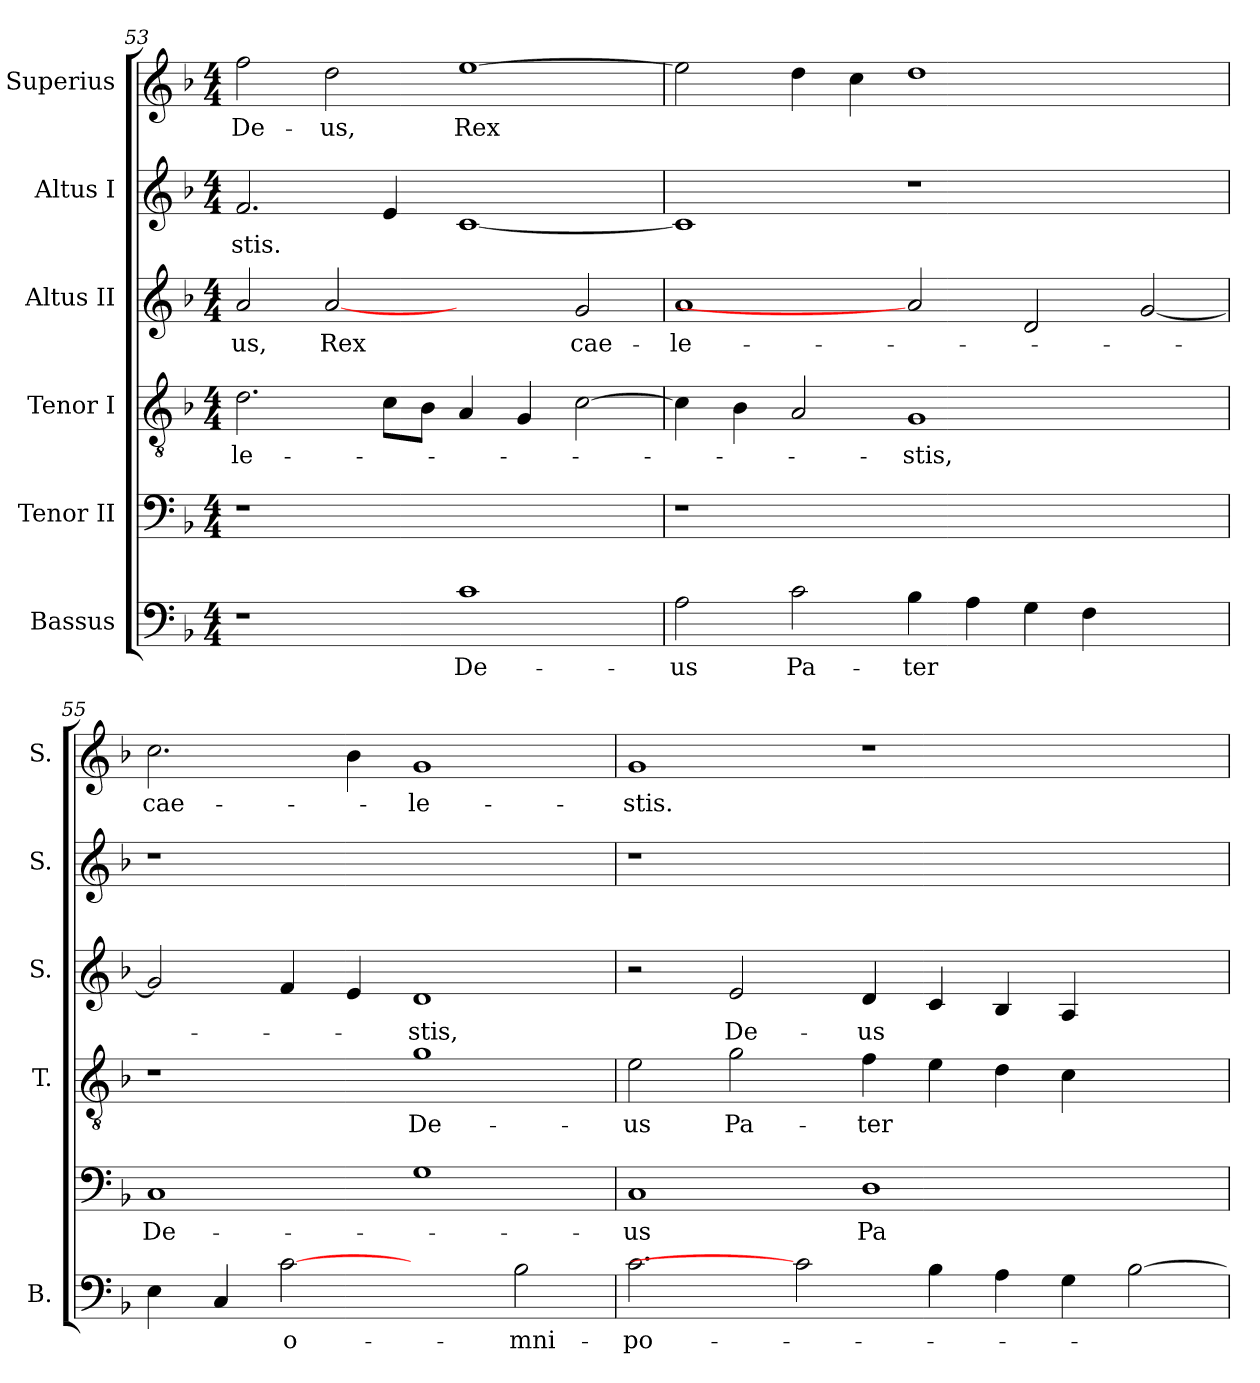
**kern	**text	**kern	**text	**kern	**text	**kern	**text	**kern	**text	**kern	**text
*part6	*part6	*part5	*part5	*part4	*part4	*part3	*part3	*part2	*part2	*part1	*part1
*staff6	*staff6	*staff5	*staff5	*staff4	*staff4	*staff3	*staff3	*staff2	*staff2	*staff1	*staff1
*I"Bassus	*	*I"Tenor II	*	*I"Tenor I	*	*I"Altus II	*	*I"Altus I	*	*I"Superius	*
*I'B.	*	*	*	*I'T.	*	*I'S.	*	*I'S.	*	*I'S.	*
*clefF4	*	*clefF4	*	*clefGv2	*	*clefG2	*	*clefG2	*	*clefG2	*
*	*	*	*	*ITrd7c12	*	*	*	*	*	*	*
*k[b-]	*	*k[b-]	*	*k[b-]	*	*k[b-]	*	*k[b-]	*	*k[b-]	*
*F:	*	*F:	*	*F:	*	*F:	*	*F:	*	*F:	*
*M4/4	*	*M4/4	*	*M4/4	*	*M4/4	*	*M4/4	*	*M4/4	*
=53	=53	=53	=53	=53	=53	=53	=53	=53	=53	=53	=53
!	!	!LO:N:vis=1	!	!	!	!	!	!	!	!	!
!	!	!	!	!	!LO:LY:b:color=#000000	!	!	!	!	!	!
!	!	!	!	!	!	!	!LO:LY:b:color=#000000	!	!	!	!
!	!	!	!	!	!	!	!	!	!LO:LY:b:color=#000000	!	!
!	!	!	!	!	!	!	!	!	!	!	!LO:LY:b:color=#000000
1r	.	1r	.	2.Di\	-le-	2ai/	-us,	2.fi/	-stis.	2ffi\	De-
!	!	!	!	!	!	!	!LO:LY:b:color=#000000	!	!	!	!
!	!	!	!	!	!	!	!	!	!	!	!LO:LY:b:color=#000000
.	.	.	.	.	.	[2ai	Rex	.	.	2ddi\	-us,
.	.	.	.	8Ci\L	.	.	.	4ei/	.	.	.
.	.	.	.	8BB-i\J	.	.	.	.	.	.	.
!	!LO:LY:b:color=#000000	!	!	!	!	!	!	!	!	!	!
!	!	!	!	!	!	!	!	!	!	!	!LO:LY:b:color=#000000
1ci	De-	1ryy	.	4AAi/	.	2ryy	.	[<1ci	.	[>1eei	Rex
.	.	.	.	4GGi/	.	.	.	.	.	.	.
!	!	!	!	!	!	!	!LO:LY:b:color=#000000	!	!	!	!
.	.	.	.	[>2Ci\	.	2gi/	cae-	.	.	.	.
!!LO:PB:g=z
=54	=54	=54	=54	=54	=54	=54	=54	=54	=54	=54	=54
!	!LO:LY:b:color=#000000	!LO:N:vis=1	!	!	!	!	!	!	!	!	!
!	!	!	!	!	!	!	!LO:LY:b:color=#000000	!	!	!	!
2Ai\	-us	1r	.	4Ci\]	.	1ai	-le-	1ci]	.	2eei\]	.
.	.	.	.	4BB-i\	.	.	.	.	.	.	.
!	!LO:LY:b:color=#000000	!	!	!	!	!	!	!	!	!	!
2ci\	Pa-	.	.	2AAi/	.	.	.	.	.	4ddi\	.
.	.	.	.	.	.	.	.	.	.	4cci\	.
!	!LO:LY:b:color=#000000	!	!	!	!	!	!	!	!	!	!
!	!	!	!	!	!LO:LY:b:color=#000000	!	!	!	!	!	!
4B-i\	-ter	1.ryy	.	1GGi	-stis,	2ai]	.	1r	.	1ddi	.
4Ai\	.	.	.	.	.	.	.	.	.	.	.
4Gi\	.	.	.	.	.	2di/	.	.	.	.	.
4Fi\	.	.	.	.	.	.	.	.	.	.	.
2ryy	.	.	.	2ryy	.	[<2gi/	.	2ryy	.	2ryy	.
=55	=55	=55	=55	=55	=55	=55	=55	=55	=55	=55	=55
!	!	!	!LO:LY:b:color=#000000	!	!	!	!	!LO:N:vis=1	!	!	!
!	!	!	!	!	!	!	!	!	!	!	!LO:LY:b:color=#000000
4Ei\	.	1Ci	De-	1r	.	2gi/]	.	1r	.	2.cci\	cae-
4Ci/	.	.	.	.	.	.	.	.	.	.	.
!	!LO:LY:b:color=#000000	!	!	!	!	!	!	!	!	!	!
[2ci	o-	.	.	.	.	4fi/	.	.	.	.	.
.	.	.	.	.	.	4ei/	.	.	.	4b-i\	.
!	!	!	!	!	!LO:LY:b:color=#000000	!	!	!	!	!	!
!	!	!	!	!	!	!	!LO:LY:b:color=#000000	!	!	!	!
!	!	!	!	!	!	!	!	!	!	!	!LO:LY:b:color=#000000
2ryy	.	1Gi	.	1Gi	De-	1di	-stis,	1ryy	.	1gi	-le-
!	!LO:LY:b:color=#000000	!	!	!	!	!	!	!	!	!	!
2B-i\	-mni-	.	.	.	.	.	.	.	.	.	.
=56	=56	=56	=56	=56	=56	=56	=56	=56	=56	=56	=56
!	!LO:LY:b:color=#000000	!	!	!	!	!	!	!	!	!	!
!	!	!	!LO:LY:b:color=#000000	!	!	!	!	!	!	!	!
!	!	!	!	!	!LO:LY:b:color=#000000	!	!	!LO:N:vis=1	!	!	!
!	!	!	!	!	!	!	!	!	!	!	!LO:LY:b:color=#000000
2.ci\	-po-	1Ci	-us	2Ei\	-us	2r	.	1r	.	1gi	-stis.
!	!	!	!	!	!LO:LY:b:color=#000000	!	!	!	!	!	!
!	!	!	!	!	!	!	!LO:LY:b:color=#000000	!	!	!	!
.	.	.	.	2Gi\	Pa-	2ei/	De-	.	.	.	.
2ci]	.	.	.	.	.	.	.	.	.	.	.
!	!	!	!LO:LY:b:color=#000000	!	!	!	!	!	!	!	!
!	!	!	!	!	!LO:LY:b:color=#000000	!	!	!	!	!	!
!	!	!	!	!	!	!	!LO:LY:b:color=#000000	!	!	!	!
.	.	1Di	Pa-	4Fi\	-ter	4di/	-us	1.ryy	.	1r	.
4B-i\	.	.	.	4Ei\	.	4ci/	.	.	.	.	.
4Ai\	.	.	.	4Di\	.	4B-i/	.	.	.	.	.
4Gi\	.	.	.	4Ci\	.	4Ai/	.	.	.	.	.
[>2B-i\	.	2ryy	.	2ryy	.	2ryy	.	.	.	2ryy	.
=	=	=	=	=	=	=	=	=	=	=	=
*-	*-	*-	*-	*-	*-	*-	*-	*-	*-	*-	*-
